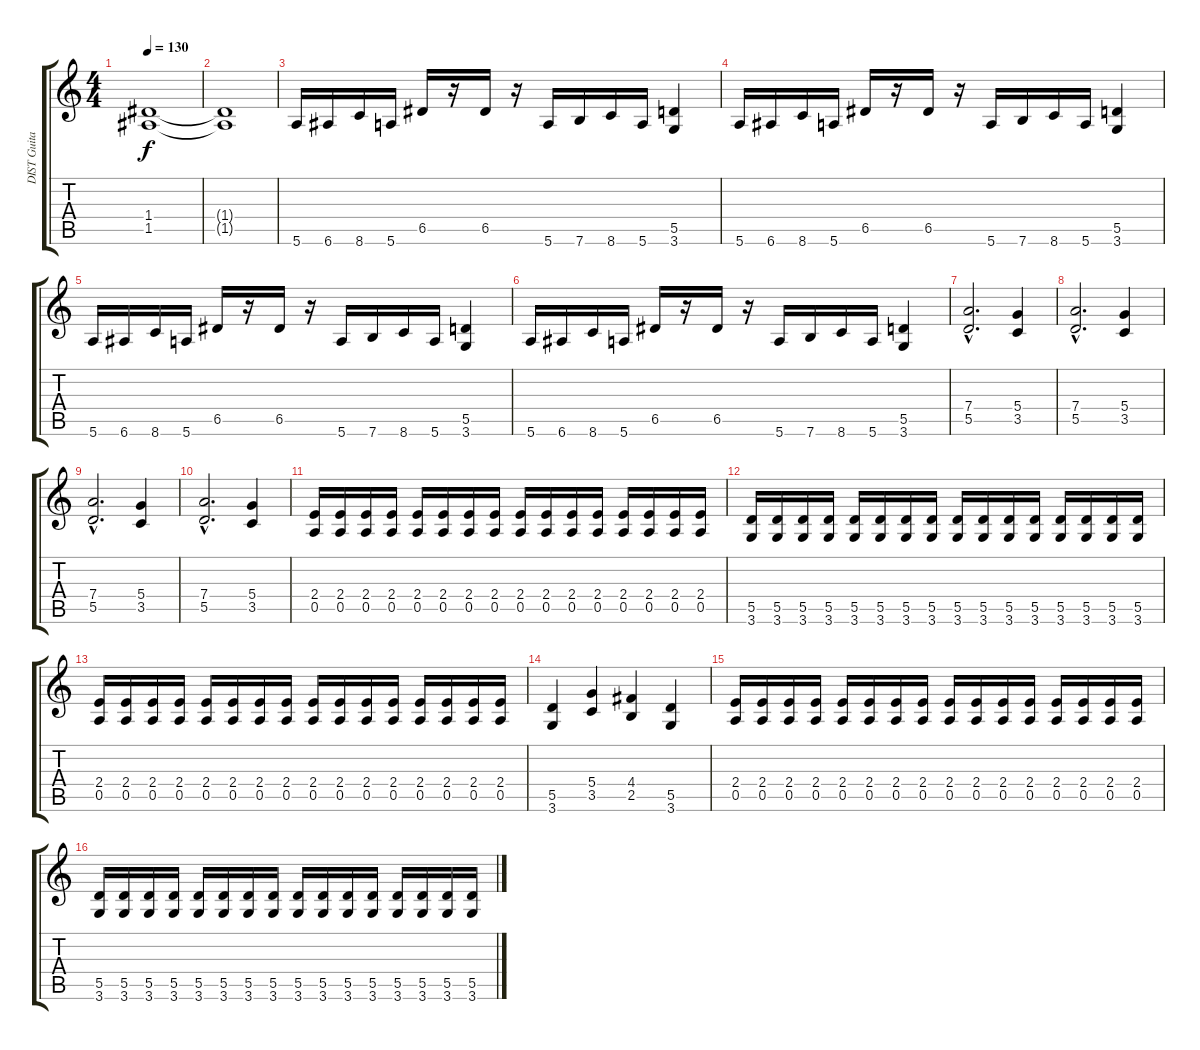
\track ("DIST Guitar 1" "DIST Guita") {instrument distortionguitar}
\staff {score tabs}
\tuning (E4 B3 G3 D3 A2 E2) {hide}
\ts (4 4)
\tempo 130
\clef g2
\ks c
(1.4 1.5).1{dy f} |
(1.4{t} 1.5{t}).1 |
5.6.16 6.6.16 8.6.16 5.6.16 6.5.16 r.16 6.5.16 r.16 5.6.16 7.6.16 8.6.16 5.6.16 (5.5 3.6).4 |
5.6.16 6.6.16 8.6.16 5.6.16 6.5.16 r.16 6.5.16 r.16 5.6.16 7.6.16 8.6.16 5.6.16 (5.5 3.6).4 |
5.6.16 6.6.16 8.6.16 5.6.16 6.5.16 r.16 6.5.16 r.16 5.6.16 7.6.16 8.6.16 5.6.16 (5.5 3.6).4 |
5.6.16 6.6.16 8.6.16 5.6.16 6.5.16 r.16 6.5.16 r.16 5.6.16 7.6.16 8.6.16 5.6.16 (5.5 3.6).4 |
(7.4{hac} 5.5{hac}).2{d} (5.4 3.5).4 |
(7.4{hac} 5.5{hac}).2{d} (5.4 3.5).4 |
(7.4{hac} 5.5{hac}).2{d} (5.4 3.5).4 |
(7.4{hac} 5.5{hac}).2{d} (5.4 3.5).4 |
(2.4 0.5).16 (2.4 0.5).16 (2.4 0.5).16 (2.4 0.5).16 (2.4 0.5).16 (2.4 0.5).16 (2.4 0.5).16 (2.4 0.5).16 (2.4 0.5).16 (2.4 0.5).16 (2.4 0.5).16 (2.4 0.5).16 (2.4 0.5).16 (2.4 0.5).16 (2.4 0.5).16 (2.4 0.5).16 |
(5.5 3.6).16 (5.5 3.6).16 (5.5 3.6).16 (5.5 3.6).16 (5.5 3.6).16 (5.5 3.6).16 (5.5 3.6).16 (5.5 3.6).16 (5.5 3.6).16 (5.5 3.6).16 (5.5 3.6).16 (5.5 3.6).16 (5.5 3.6).16 (5.5 3.6).16 (5.5 3.6).16 (5.5 3.6).16 |
(2.4 0.5).16 (2.4 0.5).16 (2.4 0.5).16 (2.4 0.5).16 (2.4 0.5).16 (2.4 0.5).16 (2.4 0.5).16 (2.4 0.5).16 (2.4 0.5).16 (2.4 0.5).16 (2.4 0.5).16 (2.4 0.5).16 (2.4 0.5).16 (2.4 0.5).16 (2.4 0.5).16 (2.4 0.5).16 |
(5.5 3.6).4 (5.4 3.5).4 (4.4 2.5).4 (5.5 3.6).4 |
(2.4 0.5).16 (2.4 0.5).16 (2.4 0.5).16 (2.4 0.5).16 (2.4 0.5).16 (2.4 0.5).16 (2.4 0.5).16 (2.4 0.5).16 (2.4 0.5).16 (2.4 0.5).16 (2.4 0.5).16 (2.4 0.5).16 (2.4 0.5).16 (2.4 0.5).16 (2.4 0.5).16 (2.4 0.5).16 |
(5.5 3.6).16 (5.5 3.6).16 (5.5 3.6).16 (5.5 3.6).16 (5.5 3.6).16 (5.5 3.6).16 (5.5 3.6).16 (5.5 3.6).16 (5.5 3.6).16 (5.5 3.6).16 (5.5 3.6).16 (5.5 3.6).16 (5.5 3.6).16 (5.5 3.6).16 (5.5 3.6).16 (5.5 3.6).16
